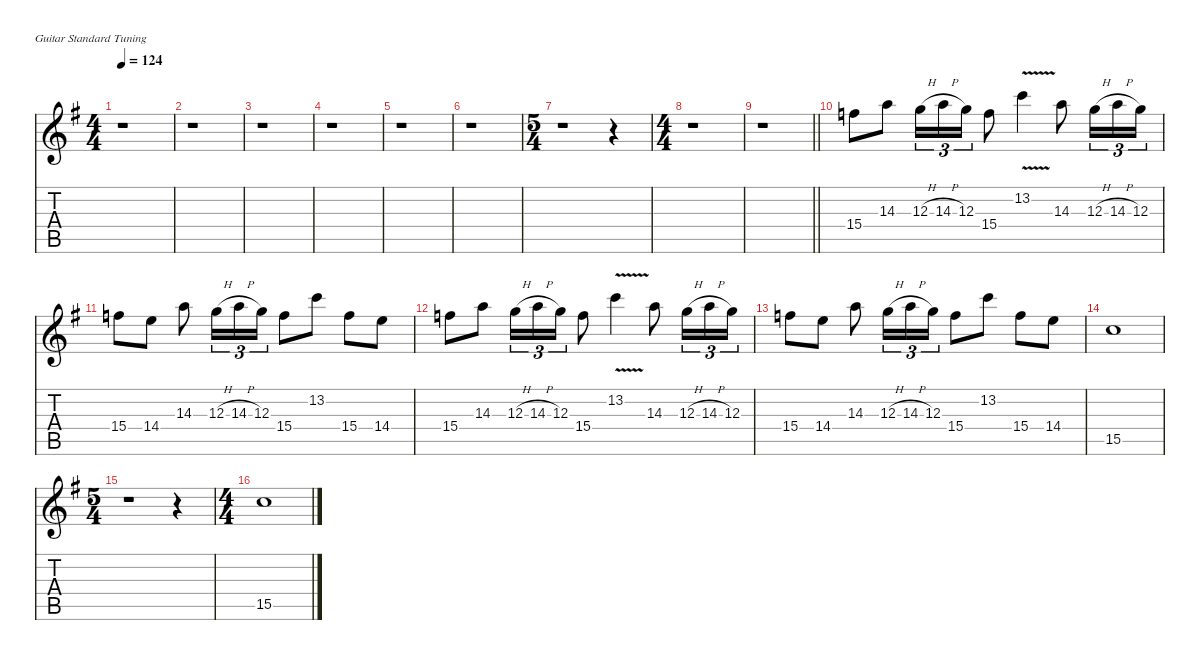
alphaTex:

\defaultSystemsLayout 4
\hideDynamics
\bracketExtendMode nobrackets
\singleTrackTrackNamePolicy hidden
\multiTrackTrackNamePolicy hidden
\otherSystemsTrackNameOrientation horizontal
\track ("Additional Gtr" "od.guit.") {instrument overdrivenguitar}
\staff {score tabs}
\tuning (E4 B3 G3 D3 A2 E2)
\ts (4 4)
\tempo 124
\clef g2
\ks g
r.1{dy f beam Down} |
r.1{beam Down} |
r.1{beam Down} |
r.1{beam Down} |
r.1{beam Down} |
r.1{beam Down} |
\ts (5 4)
\beaming (8 6 4)
r.1{beam Down} r.4{beam Down} |
\ts (4 4)
\beaming (8 2 2 2 2)
r.1{beam Down} |
\barLineRight lightlight
r.1{beam Down} |
15.4{acc forcenatural}.8{beam Down} 14.3{acc forcenatural}.8{beam Down} 12.3{h acc forcenatural}.16{tu (3 2) beam Down} 14.3{h acc forcenatural}.16{tu (3 2) beam Down} 12.3{acc forcenatural}.16{tu (3 2) beam Down} 15.4{acc forcenatural}.8{beam Down} 13.2{v acc forcenatural}.4{beam Down} 14.3{acc forcenatural}.8{beam Down} 12.3{h acc forcenatural}.16{tu (3 2) beam Down} 14.3{h acc forcenatural}.16{tu (3 2) beam Down} 12.3{acc forcenatural}.16{tu (3 2) beam Down} |
15.4{acc forcenatural}.8{beam Down} 14.4{acc forcenatural}.8{beam Down} 14.3{acc forcenatural}.8{beam Down} 12.3{h acc forcenatural}.16{tu (3 2) beam Down} 14.3{h acc forcenatural}.16{tu (3 2) beam Down} 12.3{acc forcenatural}.16{tu (3 2) beam Down} 15.4{acc forcenatural}.8{beam Down} 13.2{acc forcenatural}.8{beam Down} 15.4{acc forcenatural}.8{beam Down} 14.4{acc forcenatural}.8{beam Down} |
15.4{acc forcenatural}.8{beam Down} 14.3{acc forcenatural}.8{beam Down} 12.3{h acc forcenatural}.16{tu (3 2) beam Down} 14.3{h acc forcenatural}.16{tu (3 2) beam Down} 12.3{acc forcenatural}.16{tu (3 2) beam Down} 15.4{acc forcenatural}.8{beam Down} 13.2{v acc forcenatural}.4{beam Down} 14.3{acc forcenatural}.8{beam Down} 12.3{h acc forcenatural}.16{tu (3 2) beam Down} 14.3{h acc forcenatural}.16{tu (3 2) beam Down} 12.3{acc forcenatural}.16{tu (3 2) beam Down} |
15.4{acc forcenatural}.8{beam Down} 14.4{acc forcenatural}.8{beam Down} 14.3{acc forcenatural}.8{beam Down} 12.3{h acc forcenatural}.16{tu (3 2) beam Down} 14.3{h acc forcenatural}.16{tu (3 2) beam Down} 12.3{acc forcenatural}.16{tu (3 2) beam Down} 15.4{acc forcenatural}.8{beam Down} 13.2{acc forcenatural}.8{beam Down} 15.4{acc forcenatural}.8{beam Down} 14.4{acc forcenatural}.8{beam Down} |
15.5{acc forcenatural}.1{beam Down} |
\ts (5 4)
\beaming (8 6 4)
r.1{beam Down} r.4{beam Down} |
\ts (4 4)
\beaming (8 2 2 2 2)
15.5{acc forcenatural}.1{beam Down}
